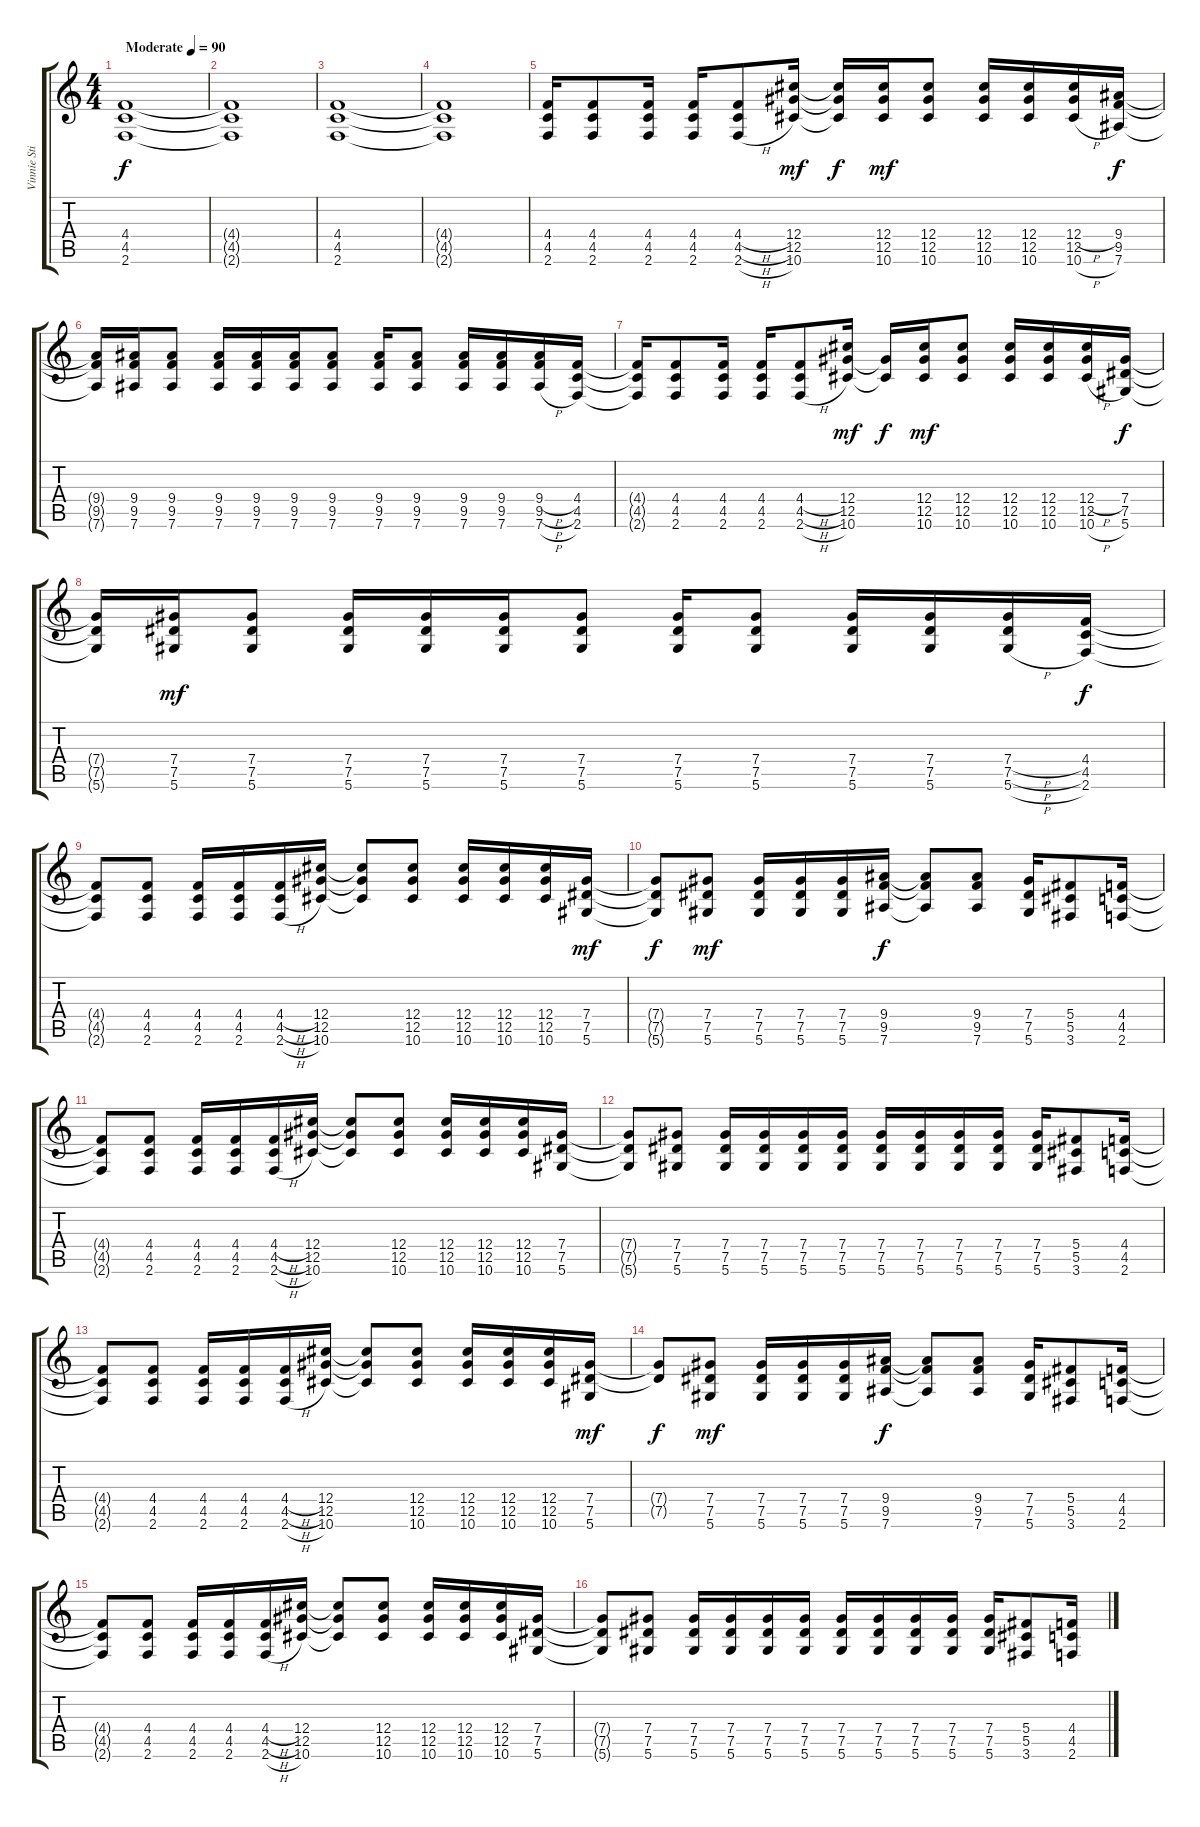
\track ("Vinnie Stigma" "Vinnie Sti") {instrument distortionguitar}
\staff {score tabs}
\tuning (Eb4 Bb3 Gb3 Db3 Ab2 Eb2) {hide}
\ts (4 4)
\tempo (90 "Moderate")
\clef g2
\ks c
(4.4 4.5 2.6).1{dy f instrument distortionguitar} |
(4.4{t} 4.5{t} 2.6{t}).1 |
(4.4 4.5 2.6).1 |
(4.4{t} 4.5{t} 2.6{t}).1 |
(4.4 4.5 2.6).16 (4.4 4.5 2.6).8 (4.4 4.5 2.6).16 (4.4 4.5 2.6).16 (4.4{h} 4.5{h} 2.6{h}).8 (12.4 12.5 10.6).16{dy mf} (12.4{t} 12.5{t} 10.6{t}).16{dy f} (12.4 12.5 10.6).16{dy mf} (12.4 12.5 10.6).8 (12.4 12.5 10.6).16 (12.4 12.5 10.6).16 (12.4{h} 12.5 10.6{h}).16 (9.4 9.5 7.6).16{dy f} |
(9.4{t} 9.5{t} 7.6{t}).16 (9.4 9.5 7.6).16 (9.4 9.5 7.6).8 (9.4 9.5 7.6).16 (9.4 9.5 7.6).16 (9.4 9.5 7.6).16 (9.4 9.5 7.6).8 (9.4 9.5 7.6).16 (9.4 9.5 7.6).8 (9.4 9.5 7.6).16 (9.4 9.5 7.6).16 (9.4{h} 9.5{h} 7.6{h}).16 (4.4 4.5 2.6).16 |
(4.4{t} 4.5{t} 2.6{t}).16 (4.4 4.5 2.6).8 (4.4 4.5 2.6).16 (4.4 4.5 2.6).16 (4.4{h} 4.5{h} 2.6{h}).8 (12.4 12.5 10.6).16{dy mf} (12.5{t} 10.6{t}).16{dy f} (12.4 12.5 10.6).16{dy mf} (12.4 12.5 10.6).8 (12.4 12.5 10.6).16 (12.4 12.5 10.6).16 (12.4{h} 12.5 10.6{h}).16 (7.4 7.5 5.6).16{dy f} |
(7.4{t} 7.5{t} 5.6{t}).16 (7.4 7.5 5.6).16{dy mf} (7.4 7.5 5.6).8 (7.4 7.5 5.6).16 (7.4 7.5 5.6).16 (7.4 7.5 5.6).16 (7.4 7.5 5.6).8 (7.4 7.5 5.6).16 (7.4 7.5 5.6).8 (7.4 7.5 5.6).16 (7.4 7.5 5.6).16 (7.4{h} 7.5{h} 5.6{h}).16 (4.4 4.5 2.6).16{dy f} |
(4.4{t} 4.5{t} 2.6{t}).8 (4.4 4.5 2.6).8 (4.4 4.5 2.6).16 (4.4 4.5 2.6).16 (4.4{h} 4.5{h} 2.6{h}).16 (12.4 12.5 10.6).16 (12.4{t} 12.5{t} 10.6{t}).8 (12.4 12.5 10.6).8 (12.4 12.5 10.6).16 (12.4 12.5 10.6).16 (12.4 12.5 10.6).16 (7.4 7.5 5.6).16{dy mf} |
(7.4{t} 7.5{t} 5.6{t}).8{dy f} (7.4 7.5 5.6).8{dy mf} (7.4 7.5 5.6).16 (7.4 7.5 5.6).16 (7.4 7.5 5.6).16 (9.4 9.5 7.6).16{dy f} (9.4{t} 9.5{t} 7.6{t}).8 (9.4 9.5 7.6).8 (7.4 7.5 5.6).16 (5.4 5.5 3.6).8 (4.4 4.5 2.6).16 |
(4.4{t} 4.5{t} 2.6{t}).8 (4.4 4.5 2.6).8 (4.4 4.5 2.6).16 (4.4 4.5 2.6).16 (4.4{h} 4.5{h} 2.6{h}).16 (12.4 12.5 10.6).16 (12.4{t} 12.5{t} 10.6{t}).8 (12.4 12.5 10.6).8 (12.4 12.5 10.6).16 (12.4 12.5 10.6).16 (12.4 12.5 10.6).16 (7.4 7.5 5.6).16 |
(7.4{t} 7.5{t} 5.6{t}).8 (7.4 7.5 5.6).8 (7.4 7.5 5.6).16 (7.4 7.5 5.6).16 (7.4 7.5 5.6).16 (7.4 7.5 5.6).16 (7.4 7.5 5.6).16 (7.4 7.5 5.6).16 (7.4 7.5 5.6).16 (7.4 7.5 5.6).16 (7.4 7.5 5.6).16 (5.4 5.5 3.6).8 (4.4 4.5 2.6).16 |
(4.4{t} 4.5{t} 2.6{t}).8 (4.4 4.5 2.6).8 (4.4 4.5 2.6).16 (4.4 4.5 2.6).16 (4.4{h} 4.5{h} 2.6{h}).16 (12.4 12.5 10.6).16 (12.4{t} 12.5{t} 10.6{t}).8 (12.4 12.5 10.6).8 (12.4 12.5 10.6).16 (12.4 12.5 10.6).16 (12.4 12.5 10.6).16 (7.4 7.5 5.6).16{dy mf} |
(7.4{t} 7.5{t}).8{dy f} (7.4 7.5 5.6).8{dy mf} (7.4 7.5 5.6).16 (7.4 7.5 5.6).16 (7.4 7.5 5.6).16 (9.4 9.5 7.6).16{dy f} (9.4{t} 9.5{t} 7.6{t}).8 (9.4 9.5 7.6).8 (7.4 7.5 5.6).16 (5.4 5.5 3.6).8 (4.4 4.5 2.6).16 |
(4.4{t} 4.5{t} 2.6{t}).8 (4.4 4.5 2.6).8 (4.4 4.5 2.6).16 (4.4 4.5 2.6).16 (4.4{h} 4.5{h} 2.6{h}).16 (12.4 12.5 10.6).16 (12.4{t} 12.5{t} 10.6{t}).8 (12.4 12.5 10.6).8 (12.4 12.5 10.6).16 (12.4 12.5 10.6).16 (12.4 12.5 10.6).16 (7.4 7.5 5.6).16 |
(7.4{t} 7.5{t} 5.6{t}).8 (7.4 7.5 5.6).8 (7.4 7.5 5.6).16 (7.4 7.5 5.6).16 (7.4 7.5 5.6).16 (7.4 7.5 5.6).16 (7.4 7.5 5.6).16 (7.4 7.5 5.6).16 (7.4 7.5 5.6).16 (7.4 7.5 5.6).16 (7.4 7.5 5.6).16 (5.4 5.5 3.6).8 (4.4 4.5 2.6).16
